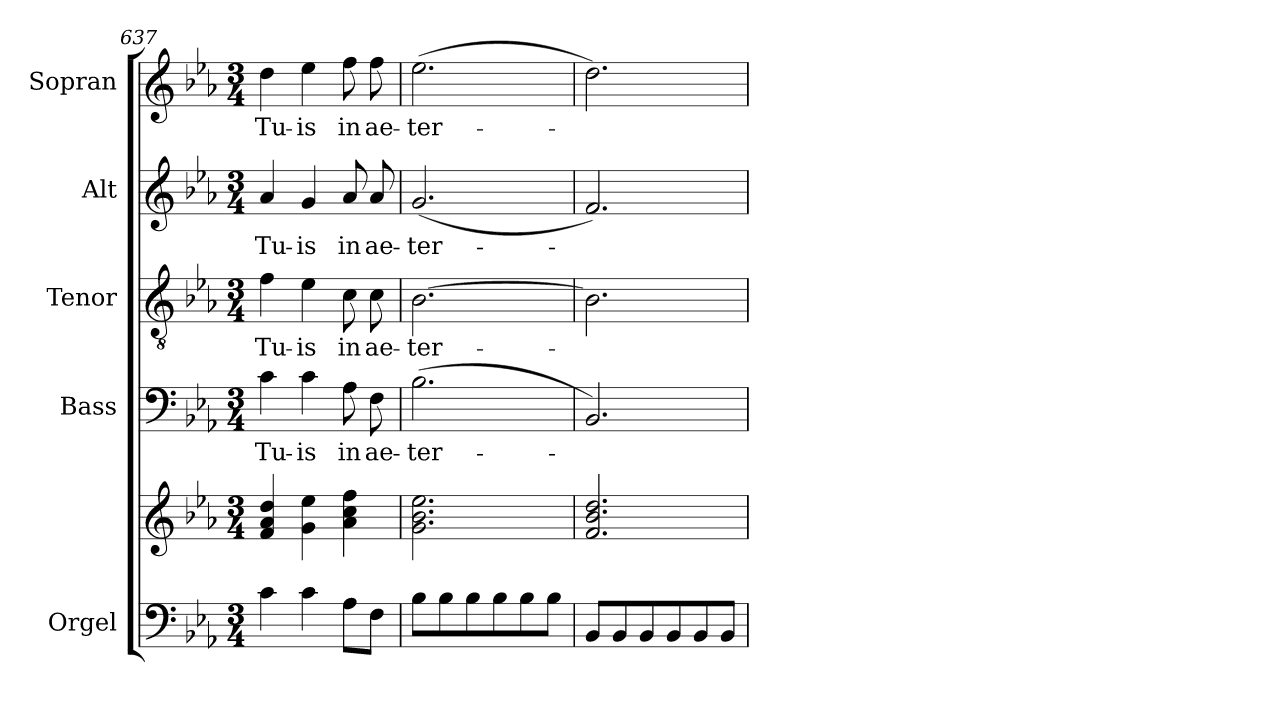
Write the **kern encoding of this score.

**kern	**kern	**kern	**text	**kern	**text	**kern	**text	**kern	**text
*part5	*part5	*part4	*part4	*part3	*part3	*part2	*part2	*part1	*part1
*staff6	*staff5	*staff4	*staff4	*staff3	*staff3	*staff2	*staff2	*staff1	*staff1
*I"Orgel	*	*I"Bass	*	*I"Tenor	*	*I"Alt	*	*I"Sopran	*
*I'Org.	*	*I'B.	*	*I'T.	*	*I'A.	*	*I'S.	*
*clefF4	*clefG2	*clefF4	*	*clefGv2	*	*clefG2	*	*clefG2	*
*k[b-e-a-]	*k[b-e-a-]	*k[b-e-a-]	*	*k[b-e-a-]	*	*k[b-e-a-]	*	*k[b-e-a-]	*
*E-:	*E-:	*E-:	*	*E-:	*	*E-:	*	*E-:	*
*M3/4	*M3/4	*M3/4	*	*M3/4	*	*M3/4	*	*M3/4	*
=637	=637	=637	=637	=637	=637	=637	=637	=637	=637
!	!	!	!LO:LY:b	!	!LO:LY:b	!	!LO:LY:b	!	!LO:LY:b
4c\	4f/ 4a-/ 4dd/	4c\	Tu-	4f\	Tu-	4a-/	Tu-	4dd\	Tu-
!	!	!	!LO:LY:b	!	!LO:LY:b	!	!LO:LY:b	!	!LO:LY:b
4c\	4g\ 4ee-\	4c\	-is	4e-\	-is	4g/	-is	4ee-\	-is
!	!	!	!LO:LY:b	!	!LO:LY:b	!	!LO:LY:b	!	!LO:LY:b
8A-\L	4a-\ 4cc\ 4ff\	8A-\	in	8c\	in	8a-/	in	8ff\	in
!	!	!	!LO:LY:b	!	!LO:LY:b	!	!LO:LY:b	!	!LO:LY:b
8F\J	.	8F\	ae-	8c\	ae-	8a-/	ae-	8ff\	ae-
=638	=638	=638	=638	=638	=638	=638	=638	=638	=638
!	!	!	!LO:LY:b	!	!LO:LY:b	!	!LO:LY:b	!	!LO:LY:b
8B-\L	2.g\ 2.b-\ 2.ee-\	(>2.B-\	-ter-	[2.B-\	-ter-	(<2.g/	-ter-	(>2.ee-\	-ter-
8B-\	.	.	.	.	.	.	.	.	.
8B-\	.	.	.	.	.	.	.	.	.
8B-\	.	.	.	.	.	.	.	.	.
8B-\	.	.	.	.	.	.	.	.	.
8B-\J	.	.	.	.	.	.	.	.	.
=639	=639	=639	=639	=639	=639	=639	=639	=639	=639
8BB-/L	2.f/ 2.b-/ 2.dd/	2.BB-/)	.	2.B-\]	.	2.f/)	.	2.dd\)	.
8BB-/	.	.	.	.	.	.	.	.	.
8BB-/	.	.	.	.	.	.	.	.	.
8BB-/	.	.	.	.	.	.	.	.	.
8BB-/	.	.	.	.	.	.	.	.	.
8BB-/J	.	.	.	.	.	.	.	.	.
=	=	=	=	=	=	=	=	=	=
*-	*-	*-	*-	*-	*-	*-	*-	*-	*-
